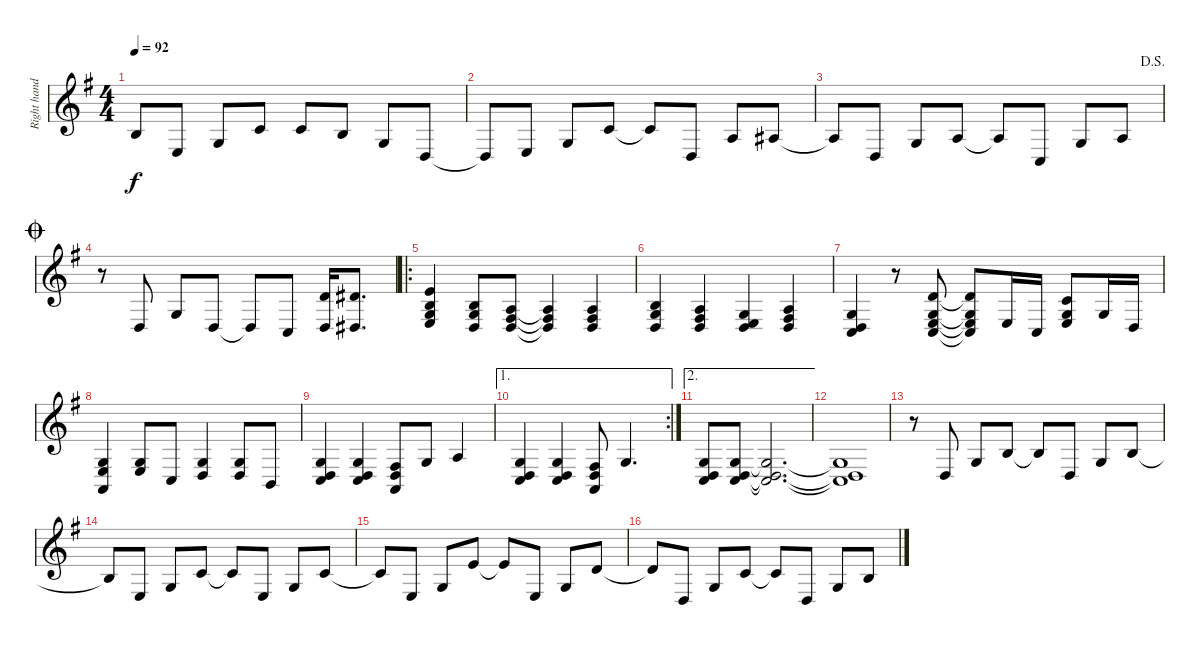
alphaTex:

\track ("Right hand" "Right hand") {instrument acousticgrandpiano}
\staff {score}
\tuning (E4 B3 G3 D3 A2 E2) {hide}
\ts (4 4)
\tempo 92
\clef g2
\ks g
0.2{t}.8{dy f} 2.4.8 0.3.8 1.2.8 1.2.8 0.2.8 0.3.8 0.4.8 |
0.4{t}.8 2.4.8 0.3.8 1.2.8 1.2{t}.8 0.4.8 2.3.8 3.3.8 |
\jump dalsegno
3.3{t}.8 0.4.8 0.3.8 2.3.8 2.3{t}.8 3.5.8 0.3.8 2.3.8 |
\jump coda
r.8 0.4.8 0.3.8 0.4.8 0.4{t}.8 3.5.8 (3.2 0.4).16 (4.2 1.4).8{d} |
\ro
(0.1 0.2 0.3 2.4).4 (0.2 0.3 0.4).8 (2.3 0.4 9.5).8 (2.3{t} 0.4{t} 9.5{t}).4 (2.3 0.4 14.6).4 |
(0.2 0.3 0.4).4 (2.3 0.4 9.5).4 (0.3 0.4 7.5).4 (2.3 0.4 9.5).4 |
(0.3 0.4 3.5).4 r.8 (3.2 0.3 2.4 3.5).8 (3.2{t} 0.3{t} 2.4{t} 3.5{t}).8 2.4.16 3.5.16 (0.3 2.4 15.5).8 0.3.16 0.4.16 |
(0.3 2.4 0.5).4 (0.3 2.4).8 3.5.8 (0.3 0.4).4 (0.3 0.4).8 2.5.8 |
(0.3 0.4 3.5).4 (0.3 0.4 3.5).4 (0.4 0.5 14.6).8 0.3.8 2.3.4 |
\ae 1
\rc 2
(0.3 0.4 3.5).4 (0.3 0.4 3.5).4 (0.4 0.5 14.6).8 0.3.4{d} |
\ae 2
(0.3 0.4 3.5).8 (0.3 0.4 3.5).8 (0.3{t} 0.4{t} 3.5{t}).2{d} |
(0.3{t} 0.4{t} 3.5{t}).1 |
r.8 0.4.8 0.3.8 0.2.8 0.2{t}.8 0.4.8 0.3.8 0.2.8 |
0.2{t}.8 2.4.8 0.3.8 1.2.8 1.2{t}.8 2.4.8 0.3.8 1.2.8 |
1.2{t}.8 2.4.8 0.3.8 0.1.8 0.1{t}.8 2.4.8 0.3.8 3.2.8 |
3.2{t}.8 0.4.8 0.3.8 1.2.8 1.2{t}.8 0.4.8 0.3.8 0.2.8
